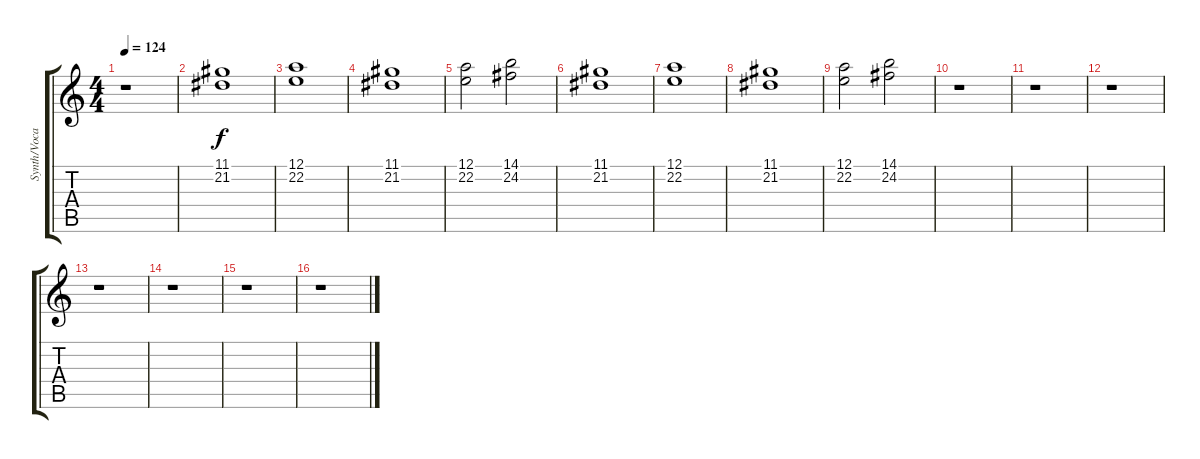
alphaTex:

\track ("Synth/Vocals" "Synth/Voca") {instrument lead2sawtooth}
\staff {score tabs}
\tuning (E4 B3 G3 D3 A2 E2) {hide}
\ts (4 4)
\tempo 124
\clef g2
\ks c
r.1{dy f} |
(11.1 21.2).1 |
(12.1 22.2).1 |
(11.1 21.2).1 |
(12.1 22.2).2 (14.1 24.2).2 |
(11.1 21.2).1 |
(12.1 22.2).1 |
(11.1 21.2).1 |
(12.1 22.2).2 (14.1 24.2).2 |
r.1 |
r.1 |
r.1 |
r.1 |
r.1 |
r.1 |
r.1
